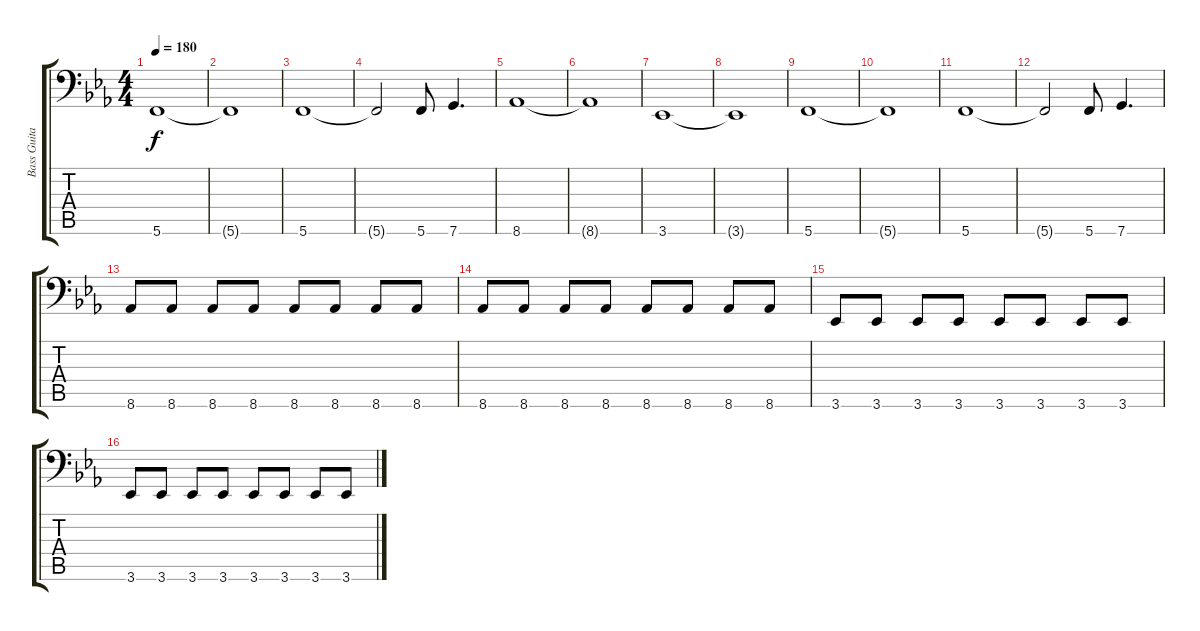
\track ("Bass Guitar" "Bass Guita") {instrument electricbassfinger}
\staff {score tabs}
\tuning (D3 A2 F2 C2 G1 C1) {hide}
\ts (4 4)
\tempo 180
\clef f4
\ks eb
5.6.1{dy f} |
5.6{t}.1 |
5.6.1 |
5.6{t}.2 5.6.8 7.6.4{d} |
8.6.1 |
8.6{t}.1 |
3.6.1 |
3.6{t}.1 |
5.6.1 |
5.6{t}.1 |
5.6.1 |
5.6{t}.2 5.6.8 7.6.4{d} |
8.6.8 8.6.8 8.6.8 8.6.8 8.6.8 8.6.8 8.6.8 8.6.8 |
8.6.8 8.6.8 8.6.8 8.6.8 8.6.8 8.6.8 8.6.8 8.6.8 |
3.6.8 3.6.8 3.6.8 3.6.8 3.6.8 3.6.8 3.6.8 3.6.8 |
3.6.8 3.6.8 3.6.8 3.6.8 3.6.8 3.6.8 3.6.8 3.6.8
